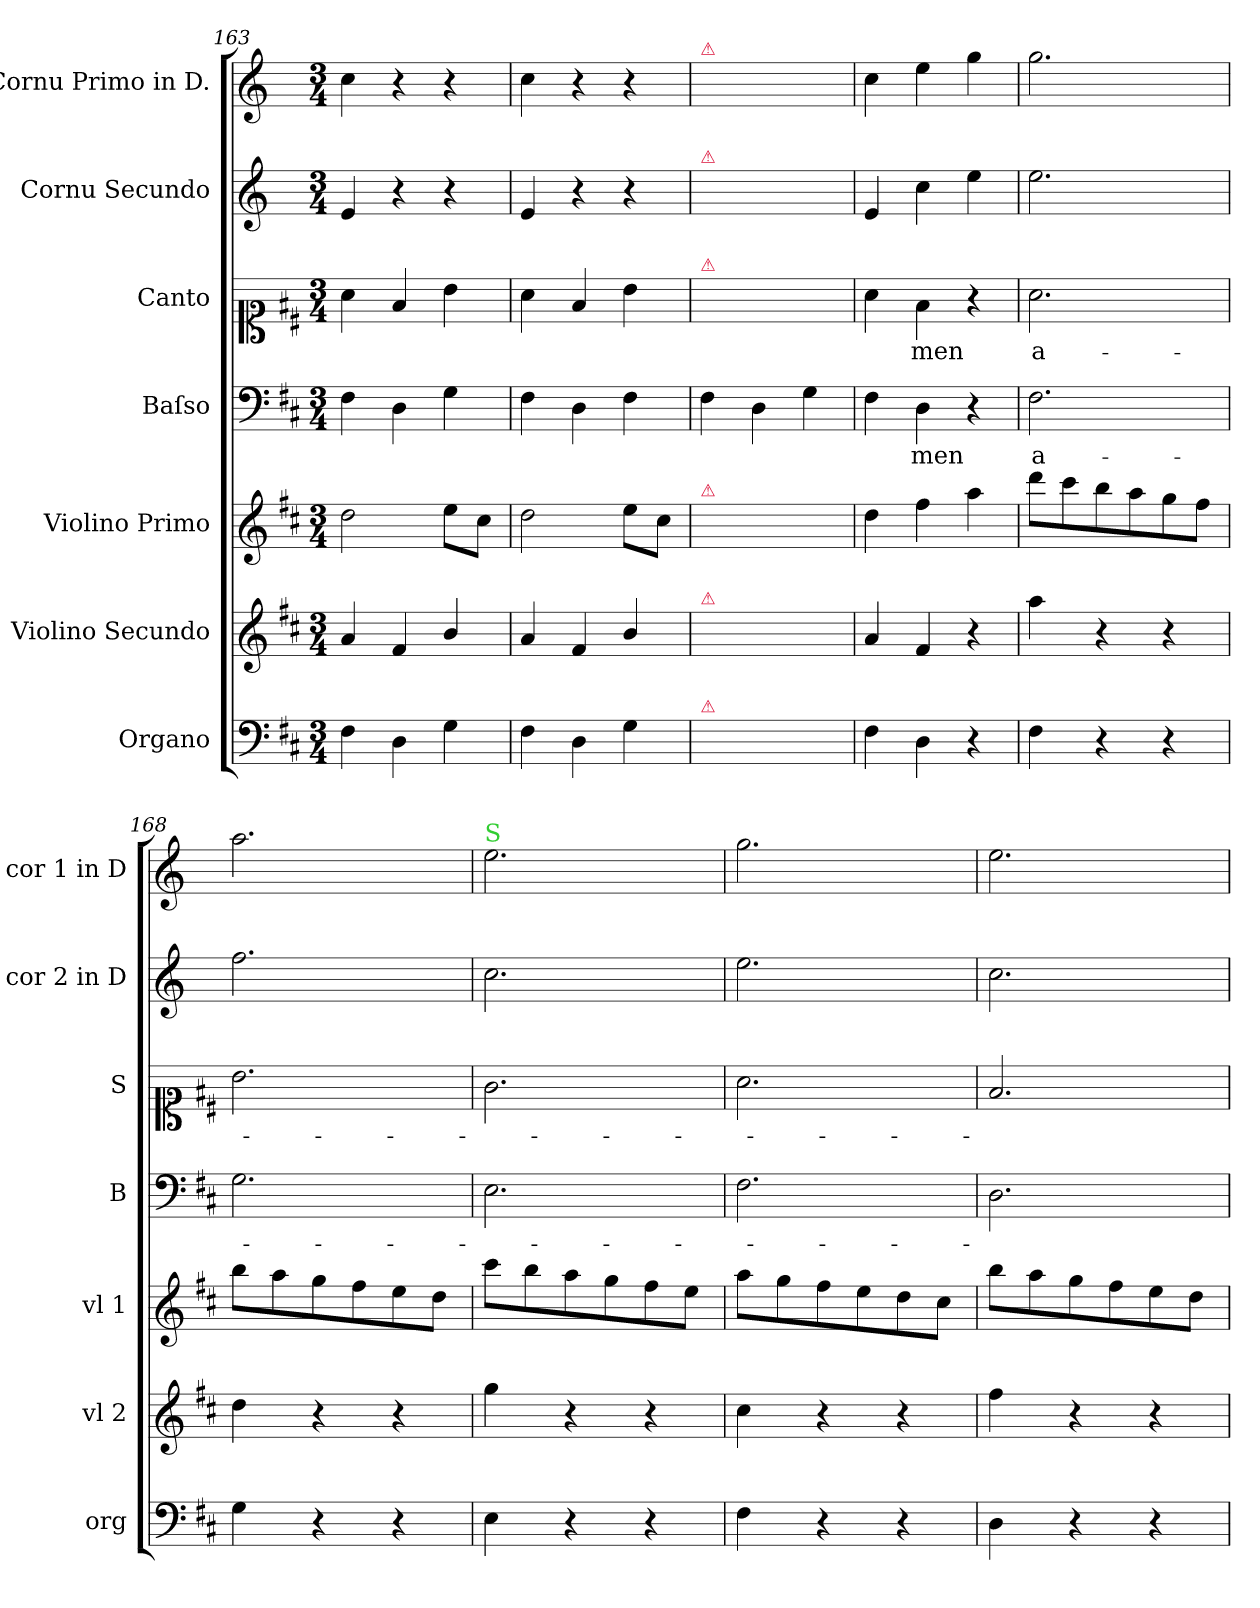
**kern	**kern	**kern	**kern	**text	**kern	**text	**kern	**kern
*part7	*part6	*part5	*part4	*part4	*part3	*part3	*part2	*part1
*staff7	*staff6	*staff5	*staff4	*staff4	*staff3	*staff3	*staff2	*staff1
*I"Organo	*I"Violino Secundo	*I"Violino Primo	*I"Baſso	*	*I"Canto	*	*I"Cornu Secundo	*I"Cornu Primo in D.
*I'org	*I'vl 2	*I'vl 1	*I'B	*	*I'S	*	*I'cor 2 in D	*I'cor 1 in D
*clefF4	*clefG2	*clefG2	*clefF4	*	*clefC1	*	*clefG2	*clefG2
*	*	*	*	*	*	*	*ITrd6c10	*ITrd6c10
*k[f#c#]	*k[f#c#]	*k[f#c#]	*k[f#c#]	*	*k[f#c#]	*	*k[f#c#]	*k[f#c#]
*M3/4	*M3/4	*M3/4	*M3/4	*	*M3/4	*	*M3/4	*M3/4
=163	=163	=163	=163	=163	=163	=163	=163	=163
4F#\	4a/	2dd\	4F#\	.	4a\	.	4F#/	4d\
4D\	4f#/	.	4D\	.	4f#/	.	4r	4r
4G\	4b/	8ee\L	4G\	.	4b\	.	4r	4r
.	.	8cc#\J	.	.	.	.	.	.
=164	=164	=164	=164	=164	=164	=164	=164	=164
4F#\	4a/	2dd\	4F#\	.	4a\	.	4F#/	4d\
4D\	4f#/	.	4D\	.	4f#/	.	4r	4r
4G\	4b/	8ee\L	4F#\	.	4b\	.	4r	4r
.	.	8cc#\J	.	.	.	.	.	.
=165	=165	=165	=165	=165	=165	=165	=165	=165
!	!	!	!	!	!	!	!	!LO:TX:a:color=crimson:t=⚠
!	!	!	!	!	!	!	!LO:TX:a:color=crimson:t=⚠	!
!	!	!	!	!	!LO:TX:a:color=crimson:t=⚠	!	!	!
!	!	!LO:TX:a:color=crimson:t=⚠	!	!	!	!	!	!
!	!LO:TX:a:color=crimson:t=⚠	!	!	!	!	!	!	!
!LO:TX:a:color=crimson:t=⚠	!	!	!	!	!	!	!	!
2.ryy	2.ryy	2.ryy	4F#\	.	2.ryy	.	2.ryy	2.ryy
.	.	.	4D\	.	.	.	.	.
.	.	.	4G\	.	.	.	.	.
=166	=166	=166	=166	=166	=166	=166	=166	=166
4F#\	4a/	4dd\	4F#\	.	4a\	.	4F#/	4d\
4D\	4f#/	4ff#\	4D\	-men	4f#\	-men	4d\	4f#\
4r	4r	4aa\	4r	.	4r	.	4f#\	4a\
=167	=167	=167	=167	=167	=167	=167	=167	=167
4F#\	4aa\	8ddd\L	2.F#\	a-	2.a\	a-	2.f#\	2.a\
.	.	8ccc#\	.	.	.	.	.	.
4r	4r	8bb\	.	.	.	.	.	.
.	.	8aa\	.	.	.	.	.	.
4r	4r	8gg\	.	.	.	.	.	.
.	.	8ff#\J	.	.	.	.	.	.
=168	=168	=168	=168	=168	=168	=168	=168	=168
4G\	4dd\	8bb\L	2.G\	.	2.b\	.	2.g\	2.b\
.	.	8aa\	.	.	.	.	.	.
4r	4r	8gg\	.	.	.	.	.	.
.	.	8ff#\	.	.	.	.	.	.
4r	4r	8ee\	.	.	.	.	.	.
.	.	8dd\J	.	.	.	.	.	.
=169	=169	=169	=169	=169	=169	=169	=169	=169
!	!	!	!	!	!	!	!	!LO:TX:a:color=limegreen:t=S
4E\	4gg\	8ccc#\L	2.E\	.	2.g\	.	2.d\	2.f#\
.	.	8bb\	.	.	.	.	.	.
4r	4r	8aa\	.	.	.	.	.	.
.	.	8gg\	.	.	.	.	.	.
4r	4r	8ff#\	.	.	.	.	.	.
.	.	8ee\J	.	.	.	.	.	.
=170	=170	=170	=170	=170	=170	=170	=170	=170
4F#\	4cc#\	8aa\L	2.F#\	.	2.a\	.	2.f#\	2.a\
.	.	8gg\	.	.	.	.	.	.
4r	4r	8ff#\	.	.	.	.	.	.
.	.	8ee\	.	.	.	.	.	.
4r	4r	8dd\	.	.	.	.	.	.
.	.	8cc#\J	.	.	.	.	.	.
=171	=171	=171	=171	=171	=171	=171	=171	=171
4D\	4ff#\	8bb\L	2.D\	.	2.f#/	.	2.d\	2.f#\
.	.	8aa\	.	.	.	.	.	.
4r	4r	8gg\	.	.	.	.	.	.
.	.	8ff#\	.	.	.	.	.	.
4r	4r	8ee\	.	.	.	.	.	.
.	.	8dd\J	.	.	.	.	.	.
=	=	=	=	=	=	=	=	=
*-	*-	*-	*-	*-	*-	*-	*-	*-
